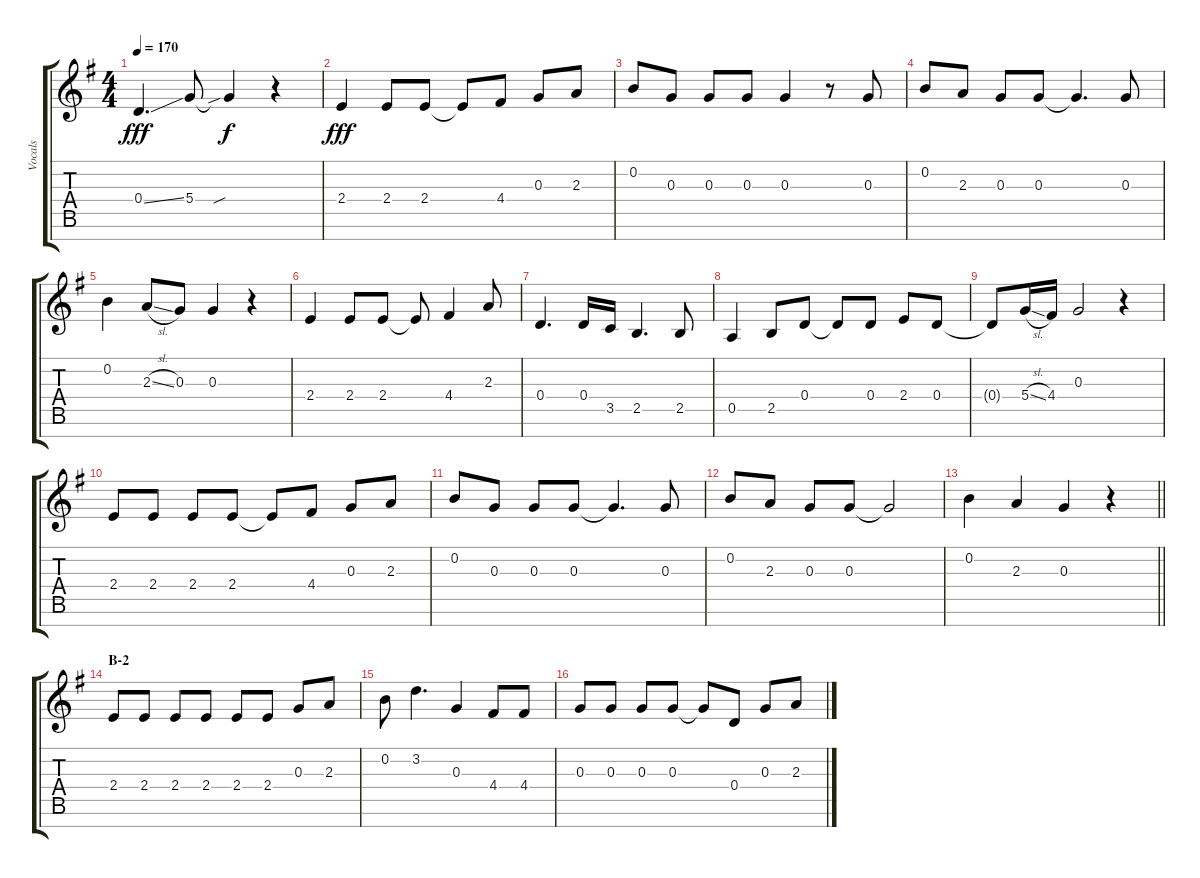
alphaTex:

\track ("Vocals" "Vocals") {instrument voiceoohs}
\staff {score tabs}
\tuning (E5 B4 G4 D4 A3 E3 B2) {hide}
\ts (4 4)
\tempo 170
\clef g2
\ks g
0.4{ss t}.4{d dy fff} 5.4.8 5.4{sib t}.4{dy f} r.4 |
2.4.4{dy fff} 2.4.8 2.4.8 2.4{t}.8 4.4.8 0.3.8 2.3.8 |
0.2.8 0.3.8 0.3.8 0.3.8 0.3.4 r.8 0.3.8 |
0.2.8 2.3.8 0.3.8 0.3.8 0.3{t}.4{d} 0.3.8 |
0.2.4 2.3{sl}.8 0.3.8 0.3.4 r.4 |
2.4.4 2.4.8 2.4.8 2.4{t}.8 4.4.4 2.3.8 |
0.4.4{d} 0.4.16 3.5.16 2.5.4{d} 2.5.8 |
0.5.4 2.5.8 0.4.8 0.4{t}.8 0.4.8 2.4.8 0.4.8 |
0.4{t}.8 5.4{sl}.16 4.4.16 0.3.2 r.4 |
2.4.8 2.4.8 2.4.8 2.4.8 2.4{t}.8 4.4.8 0.3.8 2.3.8 |
0.2.8 0.3.8 0.3.8 0.3.8 0.3{t}.4{d} 0.3.8 |
0.2.8 2.3.8 0.3.8 0.3.8 0.3{t}.2 |
\barLineRight lightlight
0.2.4 2.3.4 0.3.4 r.4 |
\section ("" "B-2")
2.4.8 2.4.8 2.4.8 2.4.8 2.4.8 2.4.8 0.3.8 2.3.8 |
0.2.8 3.2.4{d} 0.3.4 4.4.8 4.4.8 |
0.3.8 0.3.8 0.3.8 0.3.8 0.3{t}.8 0.4.8 0.3.8 2.3.8
